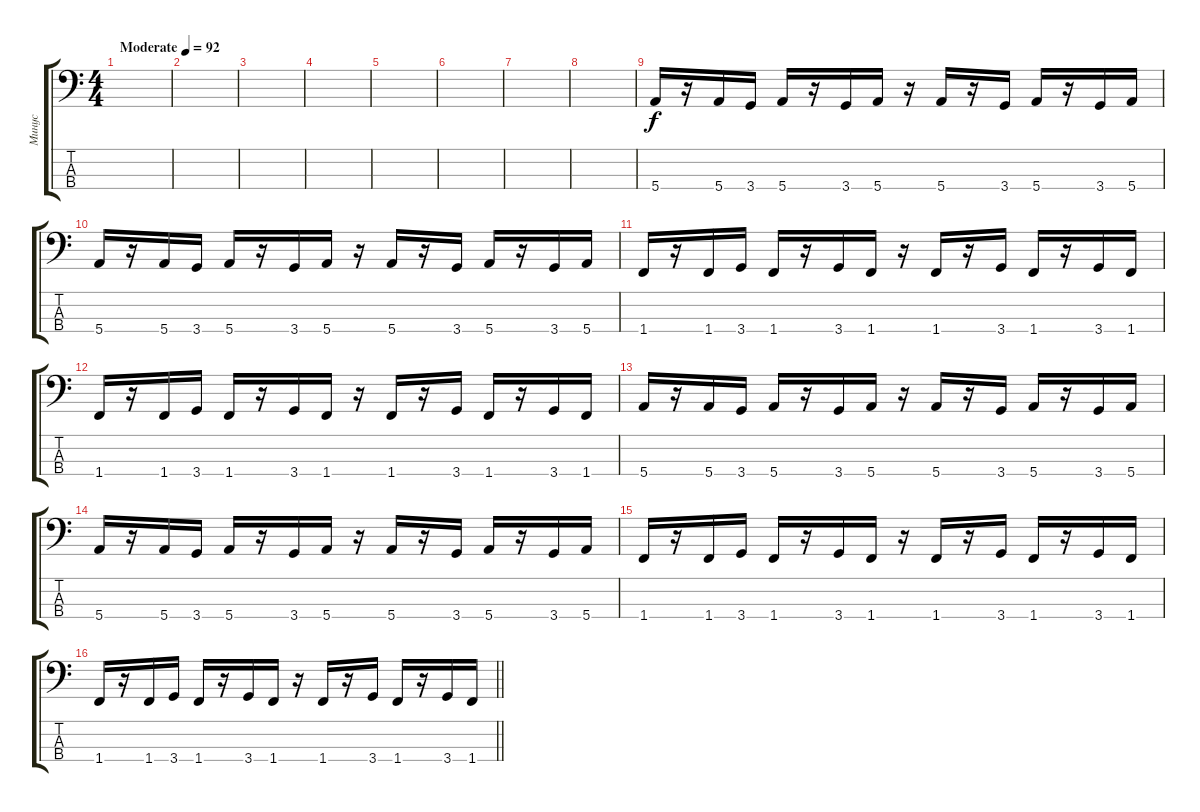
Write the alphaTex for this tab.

\track ("Минус" "Минус") {instrument synthbass2}
\staff {score tabs}
\tuning (G2 D2 A1 E1) {hide}
\ts (4 4)
\tempo (92 "Moderate")
\clef f4
\ks c
|
|
|
|
|
|
|
|
5.4.16 r.16 5.4.16 3.4.16 5.4.16 r.16 3.4.16 5.4.16 r.16 5.4.16 r.16 3.4.16 5.4.16 r.16 3.4.16 5.4.16 |
5.4.16 r.16 5.4.16 3.4.16 5.4.16 r.16 3.4.16 5.4.16 r.16 5.4.16 r.16 3.4.16 5.4.16 r.16 3.4.16 5.4.16 |
1.4.16 r.16 1.4.16 3.4.16 1.4.16 r.16 3.4.16 1.4.16 r.16 1.4.16 r.16 3.4.16 1.4.16 r.16 3.4.16 1.4.16 |
1.4.16 r.16 1.4.16 3.4.16 1.4.16 r.16 3.4.16 1.4.16 r.16 1.4.16 r.16 3.4.16 1.4.16 r.16 3.4.16 1.4.16 |
5.4.16 r.16 5.4.16 3.4.16 5.4.16 r.16 3.4.16 5.4.16 r.16 5.4.16 r.16 3.4.16 5.4.16 r.16 3.4.16 5.4.16 |
5.4.16 r.16 5.4.16 3.4.16 5.4.16 r.16 3.4.16 5.4.16 r.16 5.4.16 r.16 3.4.16 5.4.16 r.16 3.4.16 5.4.16 |
1.4.16 r.16 1.4.16 3.4.16 1.4.16 r.16 3.4.16 1.4.16 r.16 1.4.16 r.16 3.4.16 1.4.16 r.16 3.4.16 1.4.16 |
\barLineRight lightlight
1.4.16 r.16 1.4.16 3.4.16 1.4.16 r.16 3.4.16 1.4.16 r.16 1.4.16 r.16 3.4.16 1.4.16 r.16 3.4.16 1.4.16
